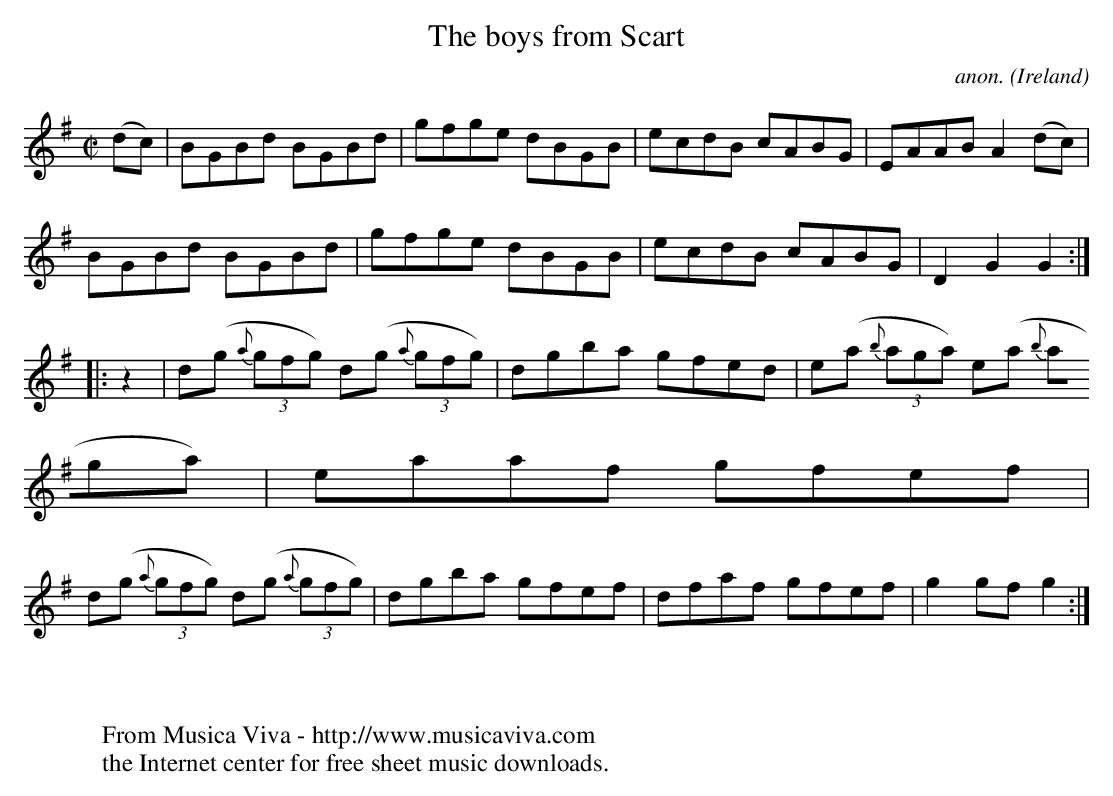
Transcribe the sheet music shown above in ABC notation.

X:1
T: The boys from Scart
C: anon.
O: Ireland
4.abc
M: C|
L: 1/8
K: G
(dc) | BGBd BGBd | gfge dBGB | ecdB cABG | EAAB A2 (dc) |
BGBd BGBd | gfge dBGB | ecdB cABG | D2 G2 G2 :|
|: z2 | d(g {a}(3gfg) d(g {a}(3gfg) | dgba gfed | e(a {b}(3aga) e(a {b}(3
aga) | eaaf gfef |
d(g {a}(3gfg) d(g {a}(3gfg) | dgba gfef | dfaf gfef | g2 gf g2 :|
W:
W:
W: From Musica Viva - http://www.musicaviva.com
W: the Internet center for free sheet music downloads.
